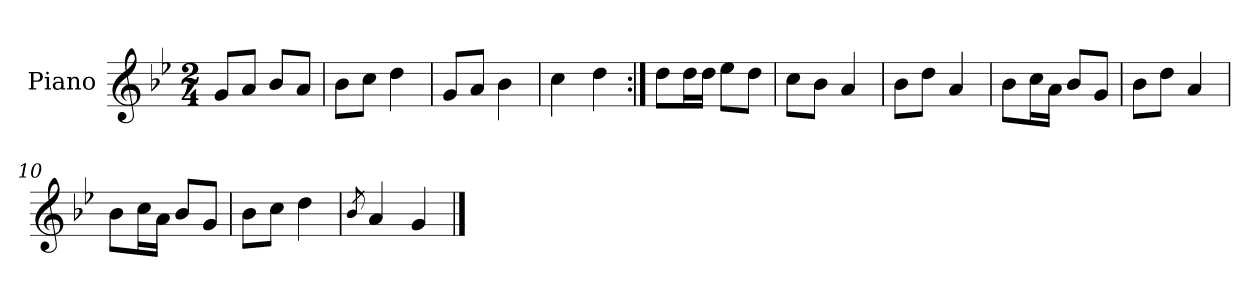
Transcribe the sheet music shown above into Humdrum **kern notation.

**kern
*part1
*staff1
*I"Piano
*I'Pno.
*clefG2
*k[b-e-]
*M2/4
=1
8g/L
8a/J
8b-/L
8a/J
=2
8b-\L
8cc\J
4dd\
=3
8g/L
8a/J
4b-\
=4
4cc\
4dd\
=5:|!
8dd\L
16dd\L
16dd\JJ
8ee-\L
8dd\J
=6
8cc\L
8b-\J
4a/
=7
8b-\L
8dd\J
4a/
=8
8b-\L
16cc\L
16a\JJ
8b-/L
8g/J
=9
8b-\L
8dd\J
4a/
!!LO:LB:g=z
=10
8b-\L
16cc\L
16a\JJ
8b-/L
8g/J
=11
8b-\L
8cc\J
4dd\
=12
8qb-/
4a/
4g/
==
*-
